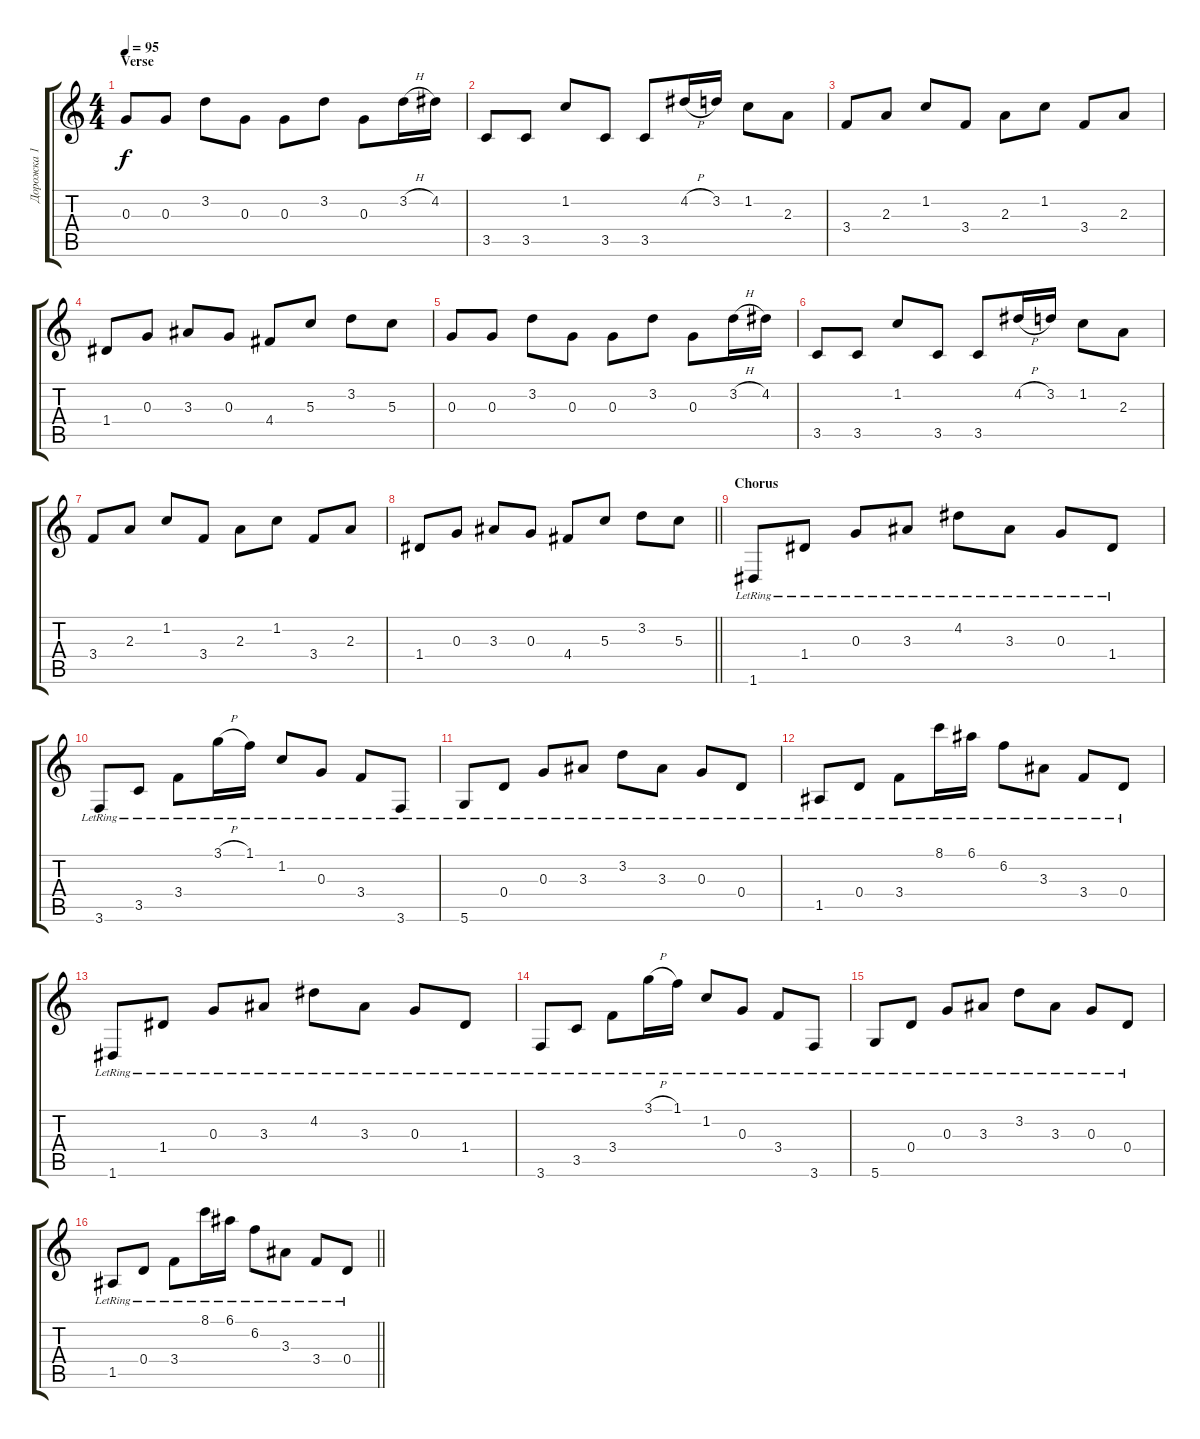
\track ("Дорожка 1" "Дорожка 1") {instrument electricguitarclean}
\staff {score tabs}
\tuning (E4 B3 G3 D3 A2 D2) {hide}
\ts (4 4)
\section ("" "Verse")
\tempo 95
\clef g2
\ks c
0.3.8{dy f} 0.3.8 3.2.8 0.3.8 0.3.8 3.2.8 0.3.8 3.2{h}.16 4.2.16 |
3.5.8 3.5.8 1.2.8 3.5.8 3.5.8 4.2{h}.16 3.2.16 1.2.8 2.3.8 |
3.4.8 2.3.8 1.2.8 3.4.8 2.3.8 1.2.8 3.4.8 2.3.8 |
1.4.8 0.3.8 3.3.8 0.3.8 4.4.8 5.3.8 3.2.8 5.3.8 |
0.3.8 0.3.8 3.2.8 0.3.8 0.3.8 3.2.8 0.3.8 3.2{h}.16 4.2.16 |
3.5.8 3.5.8 1.2.8 3.5.8 3.5.8 4.2{h}.16 3.2.16 1.2.8 2.3.8 |
3.4.8 2.3.8 1.2.8 3.4.8 2.3.8 1.2.8 3.4.8 2.3.8 |
\barLineRight lightlight
1.4.8 0.3.8 3.3.8 0.3.8 4.4.8 5.3.8 3.2.8 5.3.8 |
\section ("" "Chorus")
1.6{lr}.8 1.4{lr}.8 0.3{lr}.8 3.3{lr}.8 4.2{lr}.8 3.3{lr}.8 0.3{lr}.8 1.4{lr}.8 |
3.6{lr}.8 3.5{lr}.8 3.4{lr}.8 3.1{h lr}.16 1.1{lr}.16 1.2{lr}.8 0.3{lr}.8 3.4{lr}.8 3.6{lr}.8 |
5.6{lr}.8 0.4{lr}.8 0.3{lr}.8 3.3{lr}.8 3.2{lr}.8 3.3{lr}.8 0.3{lr}.8 0.4{lr}.8 |
1.5{lr}.8 0.4{lr}.8 3.4{lr}.8 8.1{lr}.16 6.1{lr}.16 6.2{lr}.8 3.3{lr}.8 3.4{lr}.8 0.4{lr}.8 |
1.6{lr}.8 1.4{lr}.8 0.3{lr}.8 3.3{lr}.8 4.2{lr}.8 3.3{lr}.8 0.3{lr}.8 1.4{lr}.8 |
3.6{lr}.8 3.5{lr}.8 3.4{lr}.8 3.1{h lr}.16 1.1{lr}.16 1.2{lr}.8 0.3{lr}.8 3.4{lr}.8 3.6{lr}.8 |
5.6{lr}.8 0.4{lr}.8 0.3{lr}.8 3.3{lr}.8 3.2{lr}.8 3.3{lr}.8 0.3{lr}.8 0.4{lr}.8 |
\barLineRight lightlight
1.5{lr}.8 0.4{lr}.8 3.4{lr}.8 8.1{lr}.16 6.1{lr}.16 6.2{lr}.8 3.3{lr}.8 3.4{lr}.8 0.4{lr}.8
